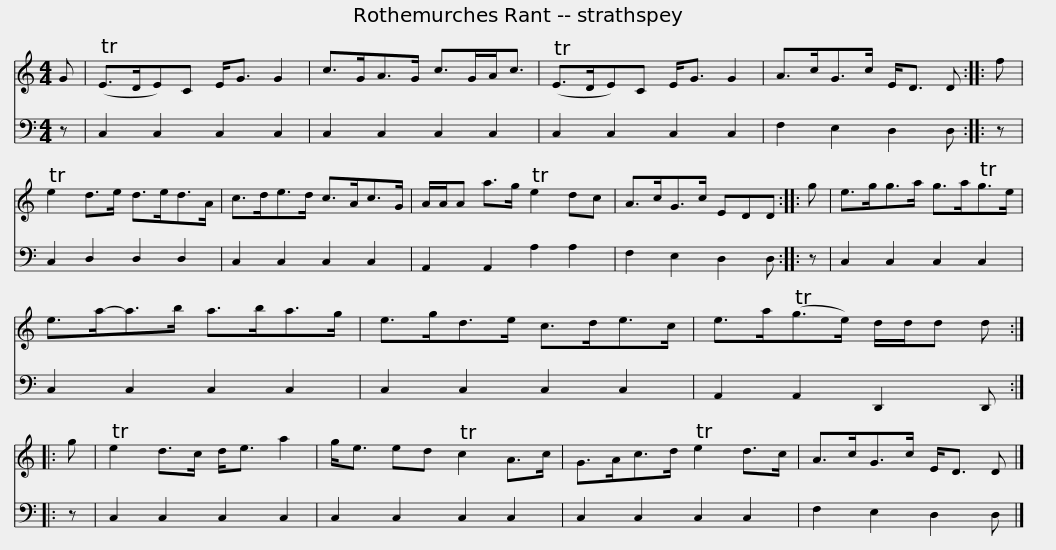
X:1
%%score 1 2
L:1/8
M:4/4
I:linebreak $
K:C
V:1 treble
V:2 bass
V:1
 G | (TE>DE)C E<G G2 | c>GA>G c>GA<c | (TE>DE)C E<G G2 | A>cG>c E<D D :: %5
 f |$ Te2 d>e d>ed>A | c>de>d c>Ac>G | A/A/A a>g Te2 dc | A>cG>c EDD :: %10
 g | e>gg>a g>aTg>e |$ e>a-a>b a>ba>g | e>gd>e c>de>c | e>a(Tg>e) d/d/d d :: %15
 g | Te2 d>c d<e a2 |$ g<e ed Tc2 A>c | G>Ac>d Te2 d>c | A>cG>c E<D D |] %20
V:2
 z | C,2 C,2 C,2 C,2 | C,2 C,2 C,2 C,2 | C,2 C,2 C,2 C,2 | F,2 E,2 D,2 D, :: %5
 z |$ C,2 D,2 D,2 D,2 | C,2 C,2 C,2 C,2 | A,,2 A,,2 A,2 A,2 | F,2 E,2 D,2 D, :: %10
 z | C,2 C,2 C,2 C,2 |$ C,2 C,2 C,2 C,2 | C,2 C,2 C,2 C,2 | A,,2 A,,2 D,,2 D,, :: %15
 z | C,2 C,2 C,2 C,2 |$ C,2 C,2 C,2 C,2 | C,2 C,2 C,2 C,2 | F,2 E,2 D,2 D, |] %20
